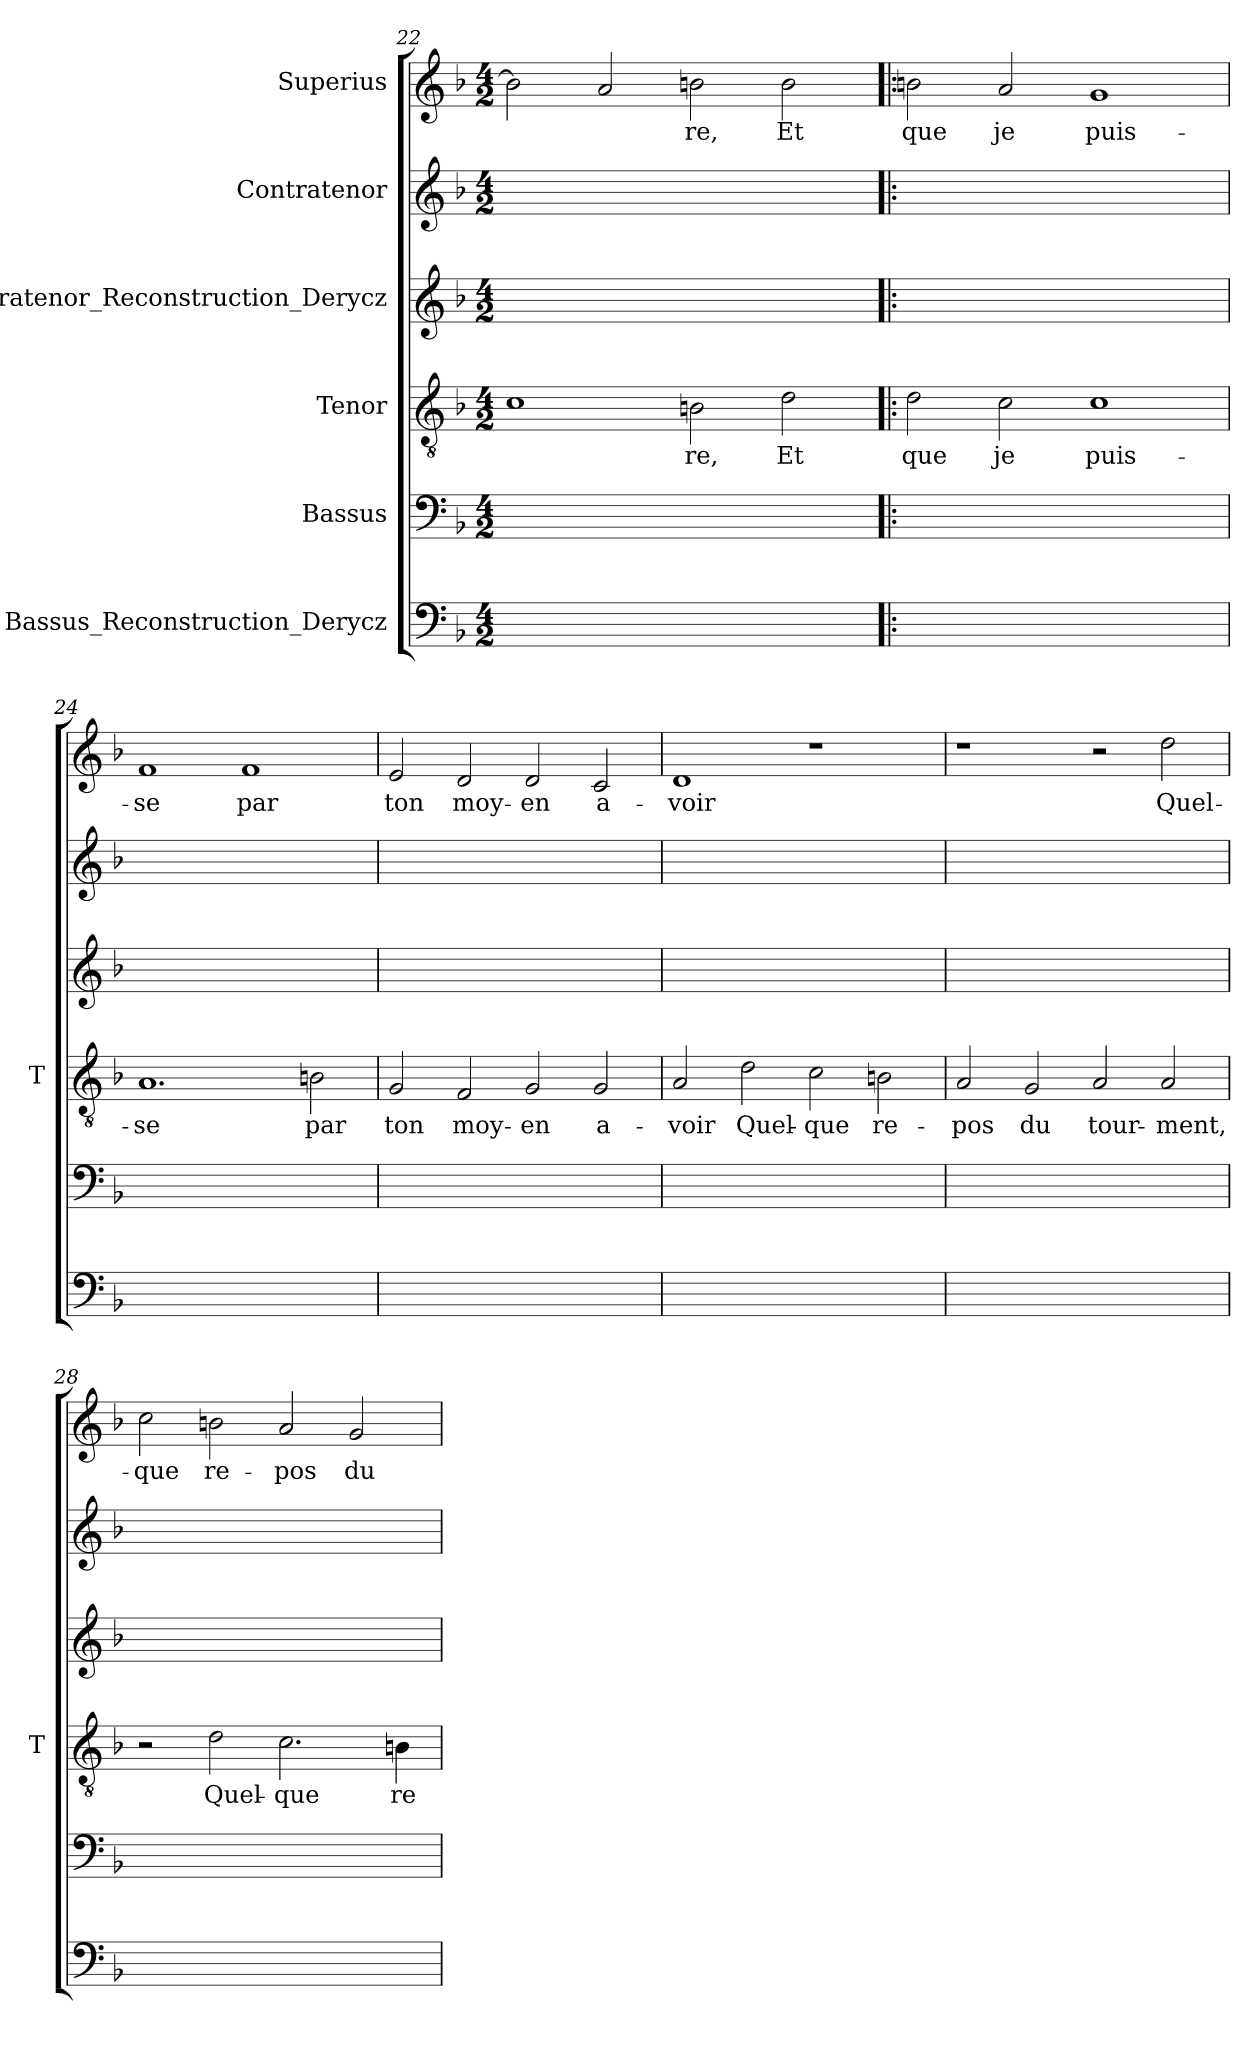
**kern	**kern	**kern	**text	**kern	**kern	**kern	**text
*part6	*part5	*part4	*part4	*part3	*part2	*part1	*part1
*staff6	*staff5	*staff4	*staff4	*staff3	*staff2	*staff1	*staff1
*I"Bassus_Reconstruction_Derycz	*I"Bassus	*I"Tenor	*	*I"Contratenor_Reconstruction_Derycz	*I"Contratenor	*I"Superius	*
*	*	*I'T	*	*	*	*	*
*clefF4	*clefF4	*clefGv2	*	*clefG2	*clefG2	*clefG2	*
*k[b-]	*k[b-]	*k[b-]	*	*k[b-]	*k[b-]	*k[b-]	*
*M4/2	*M4/2	*M4/2	*	*M4/2	*M4/2	*M4/2	*
=22	=22	=22	=22	=22	=22	=22	=22
0ryy	0ryy	1c	.	0ryy	0ryy	2bn]	.
.	.	.	.	.	.	2a	.
.	.	2Bn	-re,	.	.	2bn	-re,
.	.	2d	-Et	.	.	2b	-Et
=23!|:	=23!|:	=23!|:	=23!|:	=23!|:	=23!|:	=23!|:	=23!|:
0ryy	0ryy	2d	-que	0ryy	0ryy	2bn	-que
.	.	2c	-je	.	.	2a	-je
.	.	1c	puis-	.	.	1g	puis-
=24	=24	=24	=24	=24	=24	=24	=24
0ryy	0ryy	1.A	-se	0ryy	0ryy	1f	-se
.	.	.	.	.	.	1f	-par
.	.	2Bn	-par	.	.	.	.
=25	=25	=25	=25	=25	=25	=25	=25
0ryy	0ryy	2G	-ton	0ryy	0ryy	2e	-ton
.	.	2F	moy-	.	.	2d	moy-
.	.	2G	-en	.	.	2d	-en
.	.	2G	a-	.	.	2c	a-
=26	=26	=26	=26	=26	=26	=26	=26
0ryy	0ryy	2A	-voir	0ryy	0ryy	1d	-voir
.	.	2d	Quel-	.	.	.	.
.	.	2c	-que	.	.	1r	.
.	.	2Bn	re-	.	.	.	.
=27	=27	=27	=27	=27	=27	=27	=27
0ryy	0ryy	2A	-pos	0ryy	0ryy	1r	.
.	.	2G	-du	.	.	.	.
.	.	2A	tour-	.	.	2r	.
.	.	2A	-ment,	.	.	2dd	Quel-
=28	=28	=28	=28	=28	=28	=28	=28
0ryy	0ryy	2r	.	0ryy	0ryy	2cc	-que
.	.	2d	Quel-	.	.	2bn	re-
.	.	2.c	-que	.	.	2a	-pos
.	.	.	.	.	.	2g	-du
.	.	4Bn	re-	.	.	.	.
=	=	=	=	=	=	=	=
*-	*-	*-	*-	*-	*-	*-	*-
